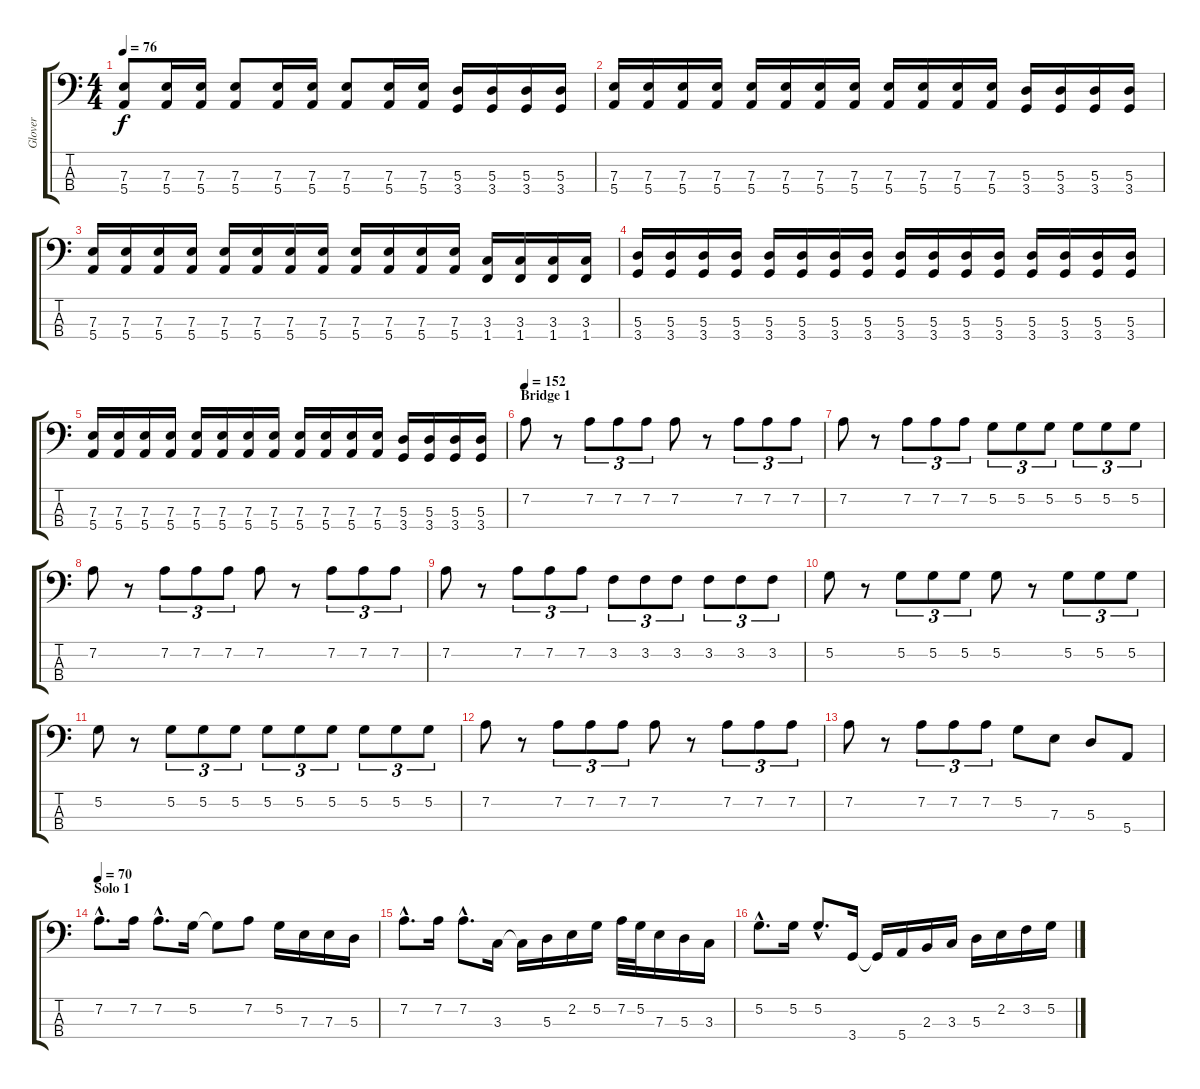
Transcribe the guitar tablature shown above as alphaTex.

\track ("Glover" "Glover") {instrument electricbassfinger}
\staff {score tabs}
\tuning (G2 D2 A1 E1) {hide}
\ts (4 4)
\tempo 76
\clef f4
\ks c
(7.3 5.4).8{dy f} (7.3 5.4).16 (7.3 5.4).16 (7.3 5.4).8 (7.3 5.4).16 (7.3 5.4).16 (7.3 5.4).8 (7.3 5.4).16 (7.3 5.4).16 (5.3 3.4).16 (5.3 3.4).16 (5.3 3.4).16 (5.3 3.4).16 |
(7.3 5.4).16 (7.3 5.4).16 (7.3 5.4).16 (7.3 5.4).16 (7.3 5.4).16 (7.3 5.4).16 (7.3 5.4).16 (7.3 5.4).16 (7.3 5.4).16 (7.3 5.4).16 (7.3 5.4).16 (7.3 5.4).16 (5.3 3.4).16 (5.3 3.4).16 (5.3 3.4).16 (5.3 3.4).16 |
(7.3 5.4).16 (7.3 5.4).16 (7.3 5.4).16 (7.3 5.4).16 (7.3 5.4).16 (7.3 5.4).16 (7.3 5.4).16 (7.3 5.4).16 (7.3 5.4).16 (7.3 5.4).16 (7.3 5.4).16 (7.3 5.4).16 (3.3 1.4).16 (3.3 1.4).16 (3.3 1.4).16 (3.3 1.4).16 |
(5.3 3.4).16 (5.3 3.4).16 (5.3 3.4).16 (5.3 3.4).16 (5.3 3.4).16 (5.3 3.4).16 (5.3 3.4).16 (5.3 3.4).16 (5.3 3.4).16 (5.3 3.4).16 (5.3 3.4).16 (5.3 3.4).16 (5.3 3.4).16 (5.3 3.4).16 (5.3 3.4).16 (5.3 3.4).16 |
(7.3 5.4).16 (7.3 5.4).16 (7.3 5.4).16 (7.3 5.4).16 (7.3 5.4).16 (7.3 5.4).16 (7.3 5.4).16 (7.3 5.4).16 (7.3 5.4).16 (7.3 5.4).16 (7.3 5.4).16 (7.3 5.4).16 (5.3 3.4).16 (5.3 3.4).16 (5.3 3.4).16 (5.3 3.4).16 |
\section ("" "Bridge 1")
\tempo 152
7.2.8 r.8 7.2.8{tu (3 2)} 7.2.8{tu (3 2)} 7.2.8{tu (3 2)} 7.2.8 r.8 7.2.8{tu (3 2)} 7.2.8{tu (3 2)} 7.2.8{tu (3 2)} |
7.2.8 r.8 7.2.8{tu (3 2)} 7.2.8{tu (3 2)} 7.2.8{tu (3 2)} 5.2.8{tu (3 2)} 5.2.8{tu (3 2)} 5.2.8{tu (3 2)} 5.2.8{tu (3 2)} 5.2.8{tu (3 2)} 5.2.8{tu (3 2)} |
7.2.8 r.8 7.2.8{tu (3 2)} 7.2.8{tu (3 2)} 7.2.8{tu (3 2)} 7.2.8 r.8 7.2.8{tu (3 2)} 7.2.8{tu (3 2)} 7.2.8{tu (3 2)} |
7.2.8 r.8 7.2.8{tu (3 2)} 7.2.8{tu (3 2)} 7.2.8{tu (3 2)} 3.2.8{tu (3 2)} 3.2.8{tu (3 2)} 3.2.8{tu (3 2)} 3.2.8{tu (3 2)} 3.2.8{tu (3 2)} 3.2.8{tu (3 2)} |
5.2.8 r.8 5.2.8{tu (3 2)} 5.2.8{tu (3 2)} 5.2.8{tu (3 2)} 5.2.8 r.8 5.2.8{tu (3 2)} 5.2.8{tu (3 2)} 5.2.8{tu (3 2)} |
5.2.8 r.8 5.2.8{tu (3 2)} 5.2.8{tu (3 2)} 5.2.8{tu (3 2)} 5.2.8{tu (3 2)} 5.2.8{tu (3 2)} 5.2.8{tu (3 2)} 5.2.8{tu (3 2)} 5.2.8{tu (3 2)} 5.2.8{tu (3 2)} |
7.2.8 r.8 7.2.8{tu (3 2)} 7.2.8{tu (3 2)} 7.2.8{tu (3 2)} 7.2.8 r.8 7.2.8{tu (3 2)} 7.2.8{tu (3 2)} 7.2.8{tu (3 2)} |
7.2.8 r.8 7.2.8{tu (3 2)} 7.2.8{tu (3 2)} 7.2.8{tu (3 2)} 5.2.8 7.3.8 5.3.8 5.4.8 |
\section ("" "Solo 1")
\tempo 70
7.2{hac}.8{d} 7.2.16 7.2{hac}.8{d} 5.2.16 5.2{t}.8 7.2.8 5.2.16 7.3.16 7.3.16 5.3.16 |
7.2{hac}.8{d} 7.2.16 7.2{hac}.8{d} 3.3.16 3.3{t}.16 5.3.16 2.2.16 5.2.16 7.2.32 5.2.32 7.3.16 5.3.16 3.3.16 |
5.2{hac}.8{d} 5.2.16 5.2{hac}.8{d} 3.4.16 3.4{t}.16 5.4.16 2.3.16 3.3.16 5.3.16 2.2.16 3.2.16 5.2.16
